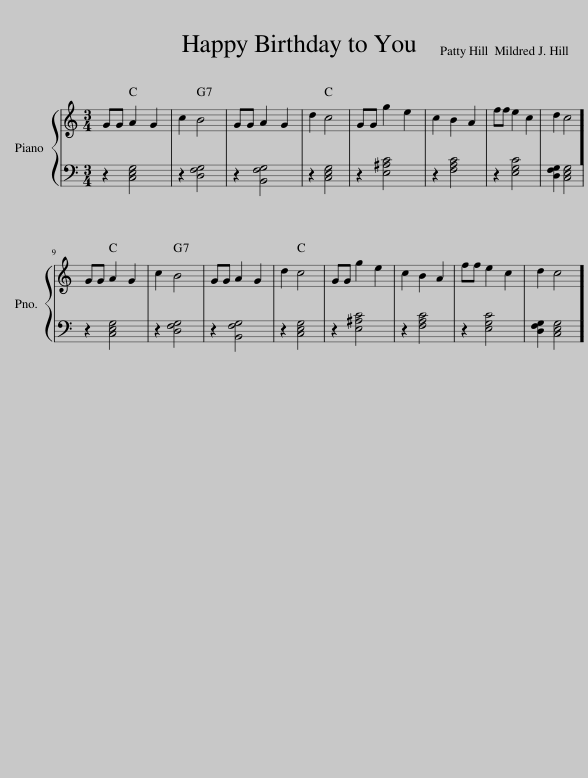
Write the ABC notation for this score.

X:1
%%score { 1 | 2 }
L:1/8
M:3/4
I:linebreak $
K:C
V:1 treble
V:2 bass
V:1
 GG A2 G2 | c2 B4 | GG A2 G2 | d2 c4 | GG g2 e2 | %5
 c2 B2 A2 | ff e2 c2 | d2 c4 |]$ GG A2 G2 | c2 B4 | %10
 GG A2 G2 | d2 c4 | GG g2 e2 | c2 B2 A2 | ff e2 c2 | %15
 d2 c4 |] %16
V:2
 z2 [C,E,G,]4 | z2 [D,F,G,]4 | z2 [B,,F,G,]4 | z2 [C,E,G,]4 | z2 [E,^A,C]4 | %5
 z2 [F,A,C]4 | z2 [E,G,C]4 | [D,F,G,]2 [C,E,G,]4 |]$ z2 [C,E,G,]4 | z2 [D,F,G,]4 | %10
 z2 [B,,F,G,]4 | z2 [C,E,G,]4 | z2 [E,^A,C]4 | z2 [F,A,C]4 | z2 [E,G,C]4 | %15
 [D,F,G,]2 [C,E,G,]4 |] %16
